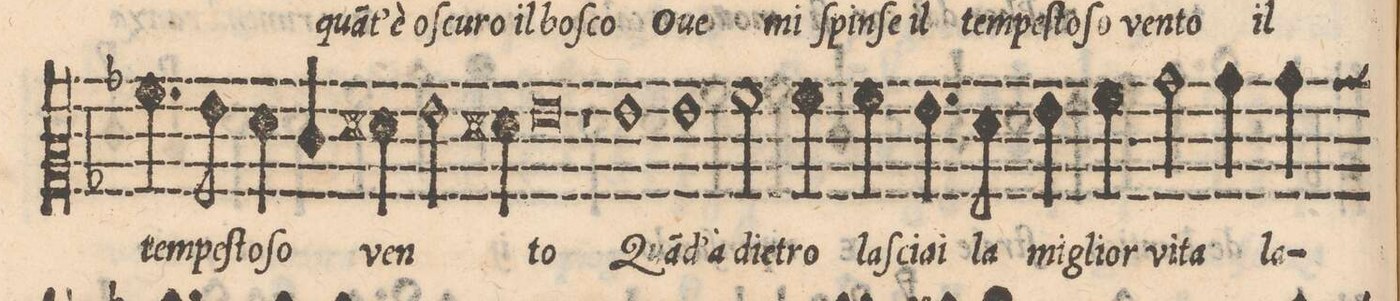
**kern	**text
*I"ALTO	*
*clefC2	*
*k[b-]	*
*met(c)	*
*M2/1	*
4.a\	tem-
8g\	-pe-
4f\	-ſto-
4e/	-ſo
=14-	=14-
4f#X\	ven-
2g\	.
4f#X\	.
0g\	-to
=15-	=15-
1r	.
=16-	=16-
1g\	Qua(n)-
1g\	-d'à
=17-	=17-
2a\	die-
4a\	-tro
4a\	laſ-
4.g\	-ciai
8fny\	la
4g\	mi-
4a\	-glior
=18-	=18-
2b-\	vi-
4b-\	-ta
4b-\	la-
*-	*-
